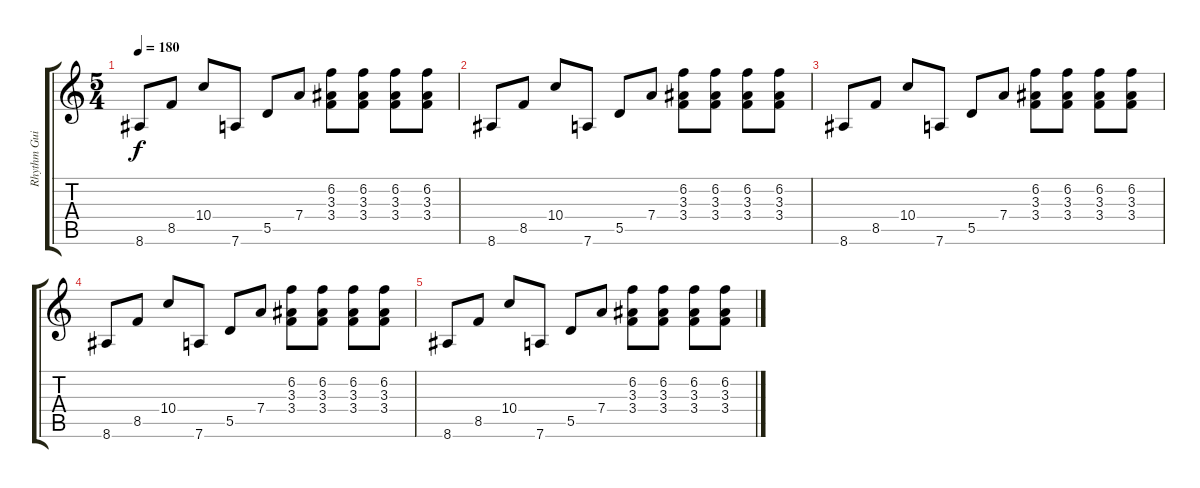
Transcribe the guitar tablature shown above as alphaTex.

\track ("Rhythm Guitar" "Rhythm Gui") {instrument distortionguitar}
\staff {score tabs}
\tuning (E4 B3 G3 D3 A2 D2) {hide}
\ts (5 4)
\tempo 180
\clef g2
\ks c
8.6.8{dy f} 8.5.8 10.4.8 7.6.8 5.5.8 7.4.8 (6.2 3.3 3.4).8 (6.2 3.3 3.4).8 (6.2 3.3 3.4).8 (6.2 3.3 3.4).8 |
8.6.8 8.5.8 10.4.8 7.6.8 5.5.8 7.4.8 (6.2 3.3 3.4).8 (6.2 3.3 3.4).8 (6.2 3.3 3.4).8 (6.2 3.3 3.4).8 |
8.6.8 8.5.8 10.4.8 7.6.8 5.5.8 7.4.8 (6.2 3.3 3.4).8 (6.2 3.3 3.4).8 (6.2 3.3 3.4).8 (6.2 3.3 3.4).8 |
8.6.8 8.5.8 10.4.8 7.6.8 5.5.8 7.4.8 (6.2 3.3 3.4).8 (6.2 3.3 3.4).8 (6.2 3.3 3.4).8 (6.2 3.3 3.4).8 |
8.6.8 8.5.8 10.4.8 7.6.8 5.5.8 7.4.8 (6.2 3.3 3.4).8 (6.2 3.3 3.4).8 (6.2 3.3 3.4).8 (6.2 3.3 3.4).8
